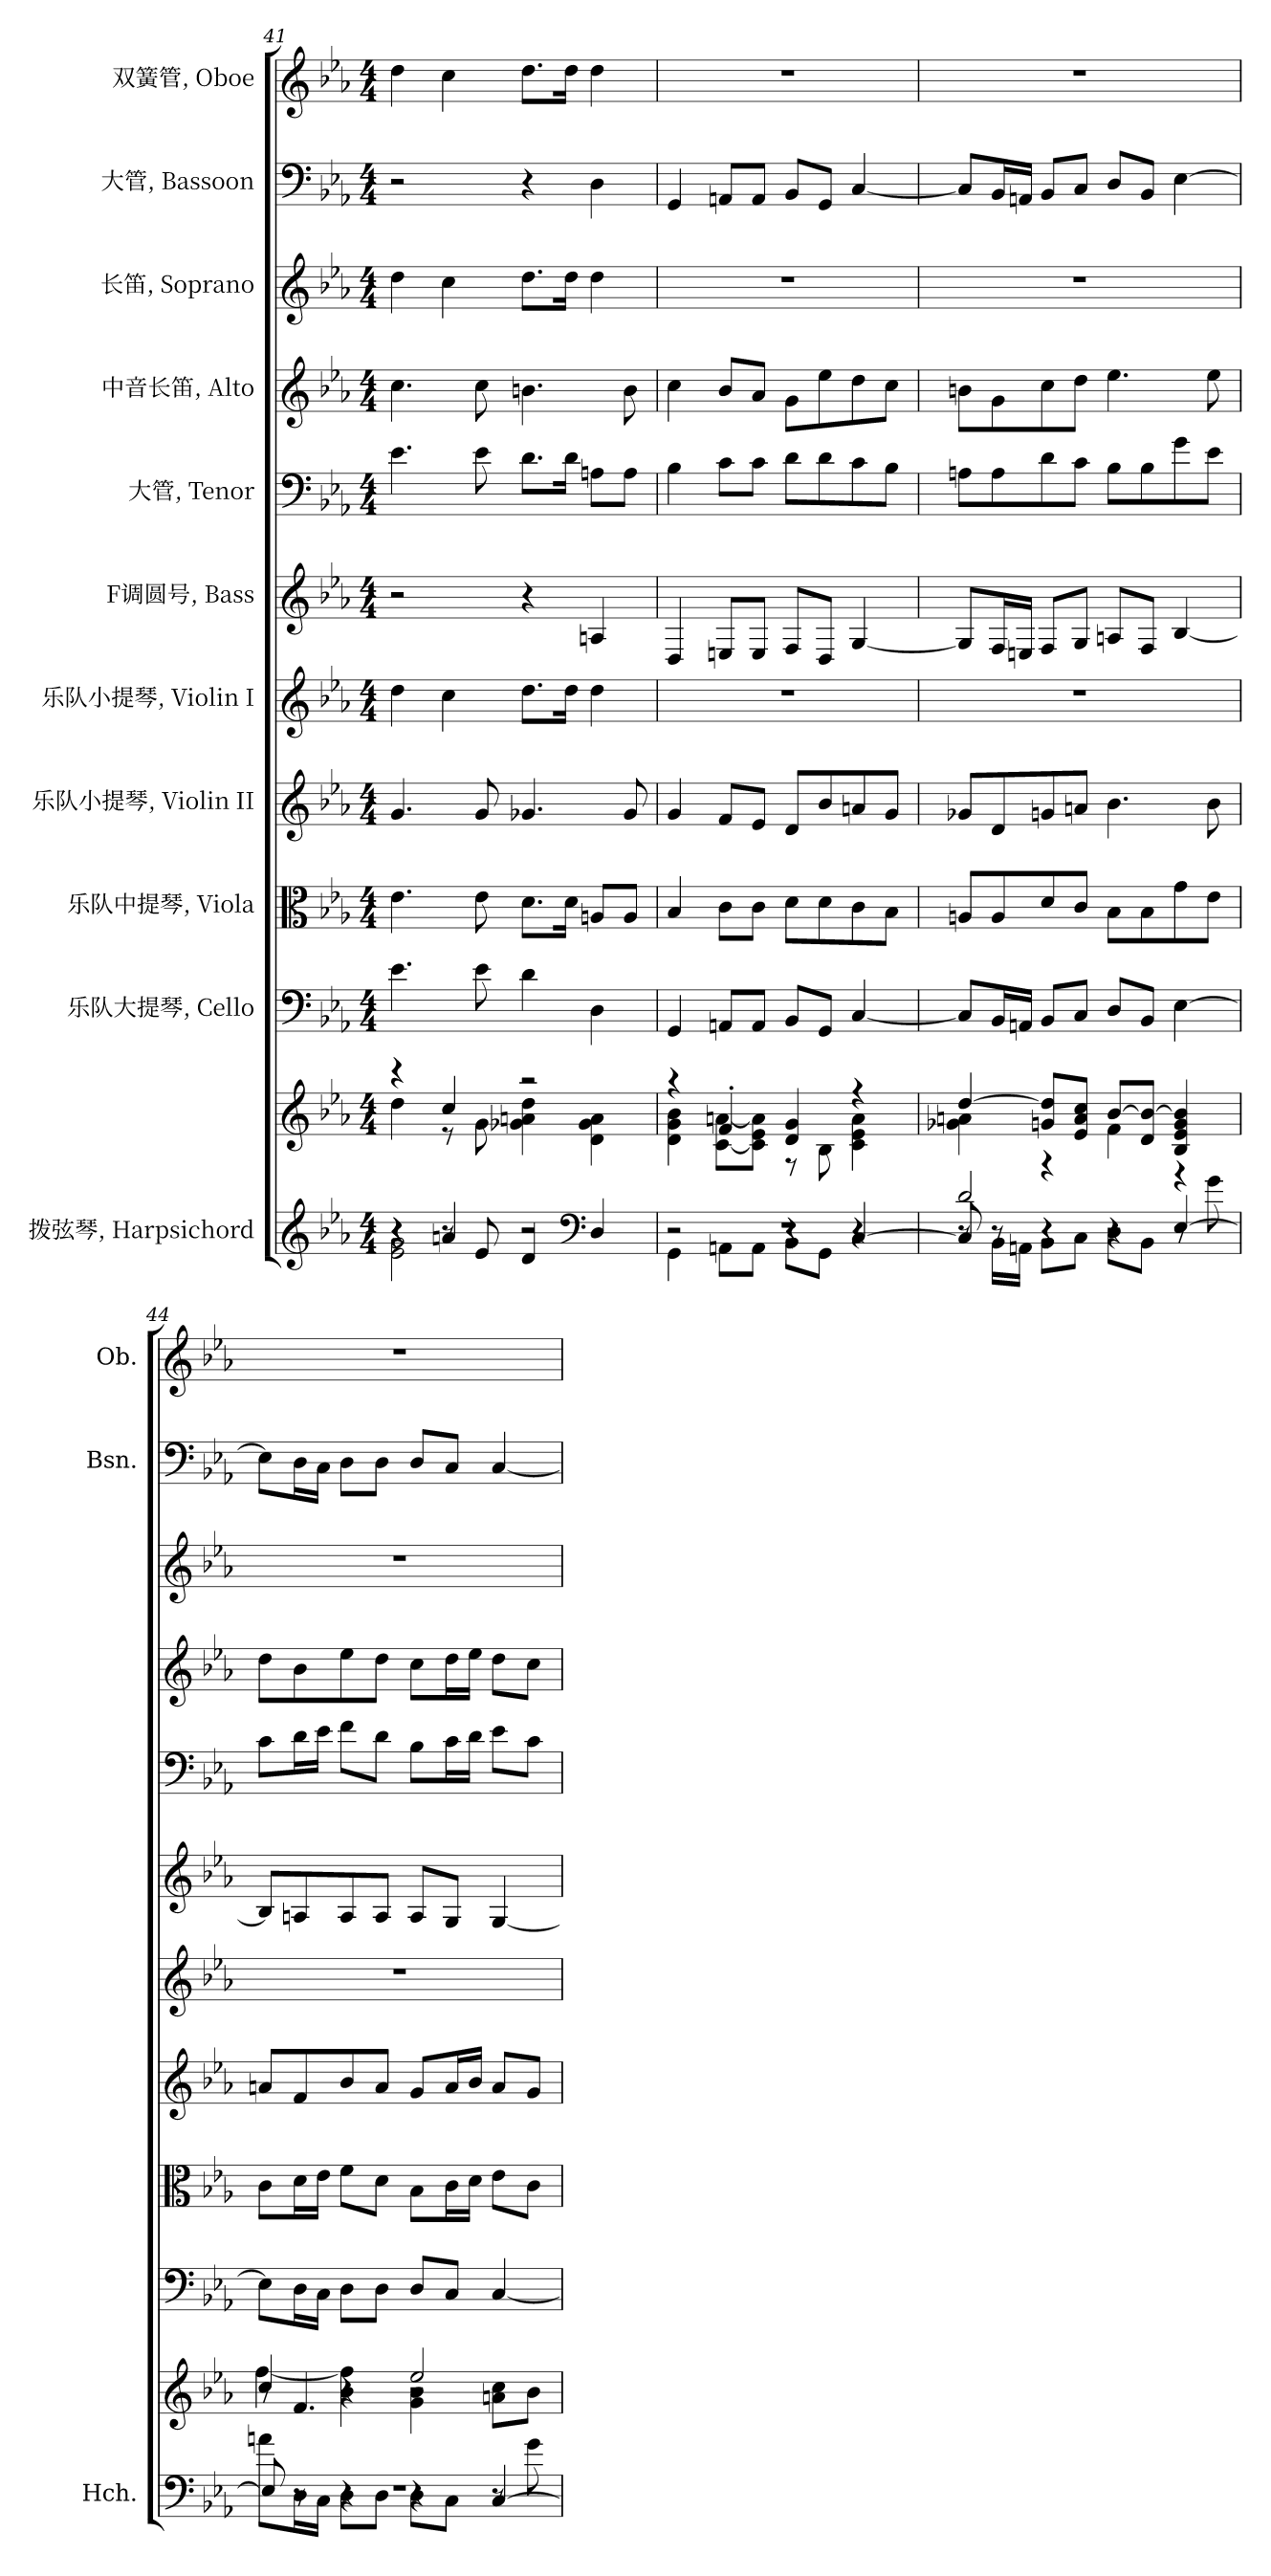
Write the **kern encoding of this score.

**kern	**kern	**kern	**kern	**kern	**kern	**kern	**kern	**kern	**kern	**kern	**kern
*part11	*part11	*part10	*part9	*part8	*part7	*part6	*part5	*part4	*part3	*part2	*part1
*staff12	*staff11	*staff10	*staff9	*staff8	*staff7	*staff6	*staff5	*staff4	*staff3	*staff2	*staff1
*I"拨弦琴, Harpsichord	*	*I"乐队大提琴, Cello	*I"乐队中提琴, Viola	*I"乐队小提琴, Violin II	*I"乐队小提琴, Violin I	*I"F调圆号, Bass	*I"大管, Tenor	*I"中音长笛, Alto	*I"长笛, Soprano	*I"大管, Bassoon	*I"双簧管, Oboe
*I'Hch.	*	*	*	*	*	*	*	*	*	*I'Bsn.	*I'Ob.
*clefG2	*clefG2	*clefF4	*clefC3	*clefG2	*clefG2	*clefG2	*clefF4	*clefG2	*clefG2	*clefF4	*clefG2
*	*	*	*	*	*	*ITrd4c7	*	*ITrd3c5	*	*	*
*k[b-e-a-]	*k[b-e-a-]	*k[b-e-a-]	*k[b-e-a-]	*k[b-e-a-]	*k[b-e-a-]	*k[b-e-a-d-]	*k[b-e-a-]	*k[b-e-]	*k[b-e-a-]	*k[b-e-a-]	*k[b-e-a-]
*M4/4	*M4/4	*M4/4	*M4/4	*M4/4	*M4/4	*M4/4	*M4/4	*M4/4	*M4/4	*M4/4	*M4/4
=41	=41	=41	=41	=41	=41	=41	=41	=41	=41	=41	=41
*^	*^	*	*	*	*	*	*	*	*	*	*
*	*^	*	*	*	*	*	*	*	*	*	*	*	*
4r	2e-\ 2g\	4r	4r	4dd\	4.e-\	4.e-\	4.g/	4dd\	2r	4.e-\	4.g\	4dd\	2r	4dd\
4an/	.	8r	4cc/	8r	.	.	.	4cc\	.	.	.	4cc\	.	4cc\
.	.	8e-/	.	8g\	8e-\	8e-\	8g/	.	.	8e-\	8g\	.	.	.
2r	2r	4d/	2r	4g-X\ 4an\ 4dd\	4d\	8.d\L	4.g-X/	8.dd\L	4r	8.d\L	4.f#X\	8.dd\L	4r	8.dd\L
.	.	.	.	.	.	16d\Jk	.	16dd\Jk	.	16d\Jk	.	16dd\Jk	.	16dd\Jk
*clefF4	*	*	*	*	*	*	*	*	*	*	*	*	*	*
.	.	4D/	.	4d\ 4g-\ 4a\	4D\	8An/L	.	4dd\	4Dn/	8An\L	.	4dd\	4D\	4dd\
.	.	.	.	.	.	8A/J	8g-/	.	.	8A\J	8f#\	.	.	.
=42	=42	=42	=42	=42	=42	=42	=42	=42	=42	=42	=42	=42	=42	=42
1r	4GG\	2r	4r	4d\ 4g\ 4b-\	4GG/	4B-/	4g/	1r	4GG/	4B-\	4g\	1r	4GG/	1r
.	8AAn\L	.	4f'/	[8c\ [8an\L	8AAn/L	8c\L	8f/L	.	8AAn/L	8c\L	8f/L	.	8AAn/L	.
.	8AA\J	.	.	8c\] 8e-\ 8a\]J	8AA/J	8c\J	8e-/J	.	8AA/J	8c\J	8e-/J	.	8AA/J	.
.	8BB-\L	4r	4d/ 4g/	8r	8BB-/L	8d\L	8d/L	.	8BB-/L	8d\L	8d\L	.	8BB-/L	.
.	8GG\J	.	.	8B-\	8GG/J	8d\	8b-/	.	8GG/J	8d\	8b-\	.	8GG/J	.
.	4r	[4C/	4r	4c\ 4e-\ 4a\	[4C/	8c\	8an/	.	[4C/	8c\	8a\	.	[4C/	.
.	.	.	.	.	.	8B-\J	8g/J	.	.	8B-\J	8g\J	.	.	.
!!LO:PB:g=z
=43	=43	=43	=43	=43	=43	=43	=43	=43	=43	=43	=43	=43	=43	=43
2d/	8r	8C/]	[4dd/	4g-X\ 4an\	8C/L]	8An/L	8g-X/L	1r	8C/L]	8An\L	8f#X\L	1r	8C/L]	1r
.	16BB-\LL	8r	.	.	16BB-/L	8A/	8d/	.	16BB-/L	8A\	8d\	.	16BB-/L	.
.	16AAn\JJ	.	.	.	16AAn/JJ	.	.	.	16AAn/JJ	.	.	.	16AAn/JJ	.
.	8BB-\L	4r	8gn/ 8dd/]L	4r	8BB-/L	8d/	8gn/	.	8BB-/L	8d\	8g\	.	8BB-/L	.
.	8C\J	.	8e-/ 8a/ 8cc/J	.	8C/J	8c/J	8an/J	.	8C/J	8c\J	8a\J	.	8C/J	.
2r	8D\L	4r	[8b-/L	4f\	8D/L	8B-\L	4.b-\	.	8Dn/L	8B-\L	4.b-\	.	8D/L	.
.	8BB-\J	.	8d/ 8b-/_J	.	8BB-/J	8B-\	.	.	8BB-/J	8B-\	.	.	8BB-/J	.
.	8r	[4E-/	4B-/ 4e-/ 4g/ 4b-/]	4r	[4E-\	8g\	.	.	[4E-/	8g\	.	.	[4E-\	.
.	8g\	.	.	.	.	8e-\J	8b-\	.	.	8e-\J	8b-\	.	.	.
=44	=44	=44	=44	=44	=44	=44	=44	=44	=44	=44	=44	=44	=44	=44
*	*	*	*	*^	*	*	*	*	*	*	*	*	*	*
1r	8an\L	8E-/]	4cc/	[4ff\	8r	8E-\L]	8c\L	8an/L	1r	8E-/L]	8c\L	8a\L	1r	8E-\L]	1r
.	16D\L	8r	.	.	4.f/	16D\L	16d\L	8f/	.	8Dn/	16d\L	8f\	.	16D\L	.
.	16C\JJ	.	.	.	.	16C\JJ	16e-\JJ	.	.	.	16e-\JJ	.	.	16C\JJ	.
.	8D\L	4r	4r	4b-\ 4ff\]	.	8D\L	8f\L	8b-/	.	8D/	8f\L	8b-\	.	8D\L	.
.	8D\J	.	.	.	.	8D\J	8d\J	8a/J	.	8D/J	8d\J	8a\J	.	8D\J	.
.	8D\L	4r	2ee-/	4g\ 4b-\	2r	8D/L	8B-\L	8g/L	.	8D/L	8B-\L	8g\L	.	8D/L	.
.	8C\J	.	.	.	.	8C/J	16c\L	16a/L	.	8C/J	16c\L	16a\L	.	8C/J	.
.	.	.	.	.	.	.	16d\JJ	16b-/JJ	.	.	16d\JJ	16b-\JJ	.	.	.
.	8r	[4C/	.	8an\ 8cc\L	.	[4C/	8e-\L	8a/L	.	[4C/	8e-\L	8a\L	.	[4C/	.
.	8g\	.	.	8b-\J	.	.	8c\J	8g/J	.	.	8c\J	8g\J	.	.	.
*v	*v	*v	*	*	*	*	*	*	*	*	*	*	*	*	*
*	*v	*v	*v	*	*	*	*	*	*	*	*	*	*
=	=	=	=	=	=	=	=	=	=	=	=
*-	*-	*-	*-	*-	*-	*-	*-	*-	*-	*-	*-
